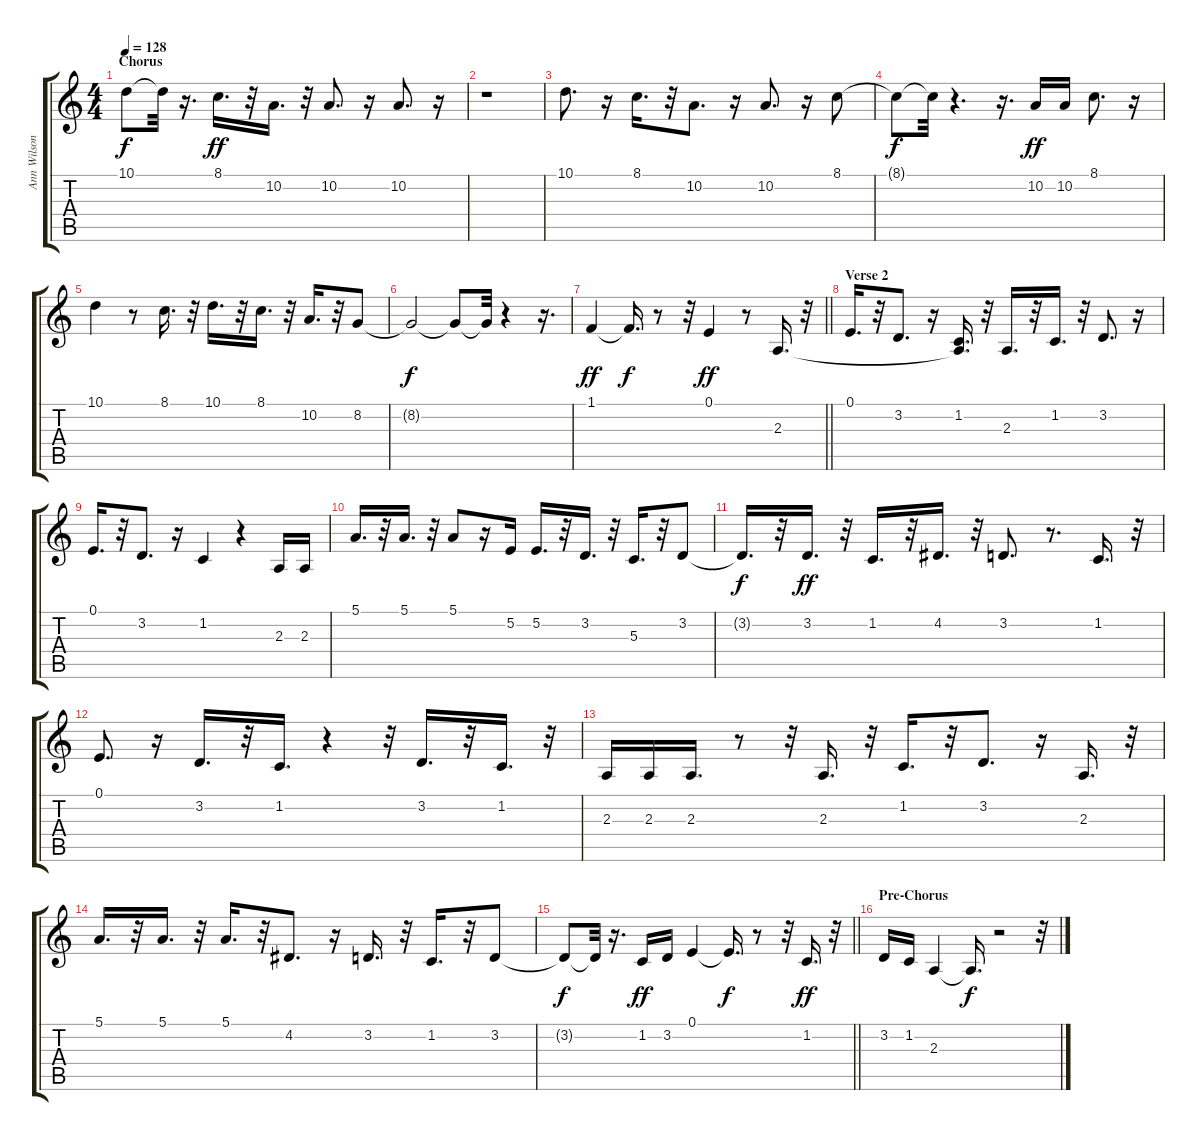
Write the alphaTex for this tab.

\track ("Ann Wilson" "Ann Wilson") {instrument flute}
\staff {score tabs}
\tuning (E4 B3 G3 D3 A2 E2) {hide}
\ts (4 4)
\section ("" "Chorus")
\tempo 128
\clef g2
\ks c
10.1{t}.8{dy f} 10.1{t}.32 r.16{d} 8.1.16{d dy ff} r.32 10.2.16{d} r.32 10.2.8{d} r.16 10.2.8{d} r.16 |
r.1 |
10.1.8{d} r.16 8.1.16{d} r.32 10.2.8{d} r.16 10.2.8{d} r.16 8.1.8 |
8.1{t}.8{dy f} 8.1{t}.32 r.4{d} r.16{d} 10.2.16{dy ff} 10.2.16 8.1.8{d} r.16 |
10.1.4 r.8 8.1.16{d} r.32 10.1.16{d} r.32 8.1.16{d} r.32 10.2.16{d} r.32 8.2.8 |
8.2{t}.2{dy f} 8.2{t}.8 8.2{t}.32 r.4 r.16{d} |
\barLineRight lightlight
1.1.4{dy ff} 1.1{t}.16{d dy f} r.8 r.32 0.1.4{dy ff} r.8 2.3.16{d} r.32 |
\section ("" "Verse 2")
0.1.16{d} r.32 3.2.8{d} r.16 (1.2 2.3{t}).16{d} r.32 2.3.16{d} r.32 1.2.16{d} r.32 3.2.8{d} r.16 |
0.1.16{d} r.32 3.2.8{d} r.16 1.2.4 r.4 2.3.16 2.3.16 |
5.1.16{d} r.32 5.1.16{d} r.32 5.1.8 r.16 5.2.16 5.2.16{d} r.32 3.2.16{d} r.32 5.3.16{d} r.32 3.2.8 |
3.2{t}.16{d dy f} r.32 3.2.16{d dy ff} r.32 1.2.16{d} r.32 4.2.16{d} r.32 3.2.8{d} r.8{d} 1.2.16{d} r.32 |
0.1.8{d} r.16 3.2.16{d} r.32 1.2.16{d} r.4 r.32 3.2.16{d} r.32 1.2.16{d} r.32 |
2.3.16 2.3.16 2.3.16{d} r.8 r.32 2.3.16{d} r.32 1.2.16{d} r.32 3.2.8{d} r.16 2.3.16{d} r.32 |
5.1.16{d} r.32 5.1.16{d} r.32 5.1.16{d} r.32 4.2.8{d} r.16 3.2.16{d} r.32 1.2.16{d} r.32 3.2.8 |
\barLineRight lightlight
3.2{t}.8{dy f} 3.2{t}.32 r.16{d} 1.2.16{dy ff} 3.2.16 0.1.4 0.1{t}.16{d dy f} r.8 r.32 1.2.16{d dy ff} r.32 |
\section ("" "Pre-Chorus")
3.2.16 1.2.16 2.3.4 2.3{t}.16{d dy f} r.2 r.32
